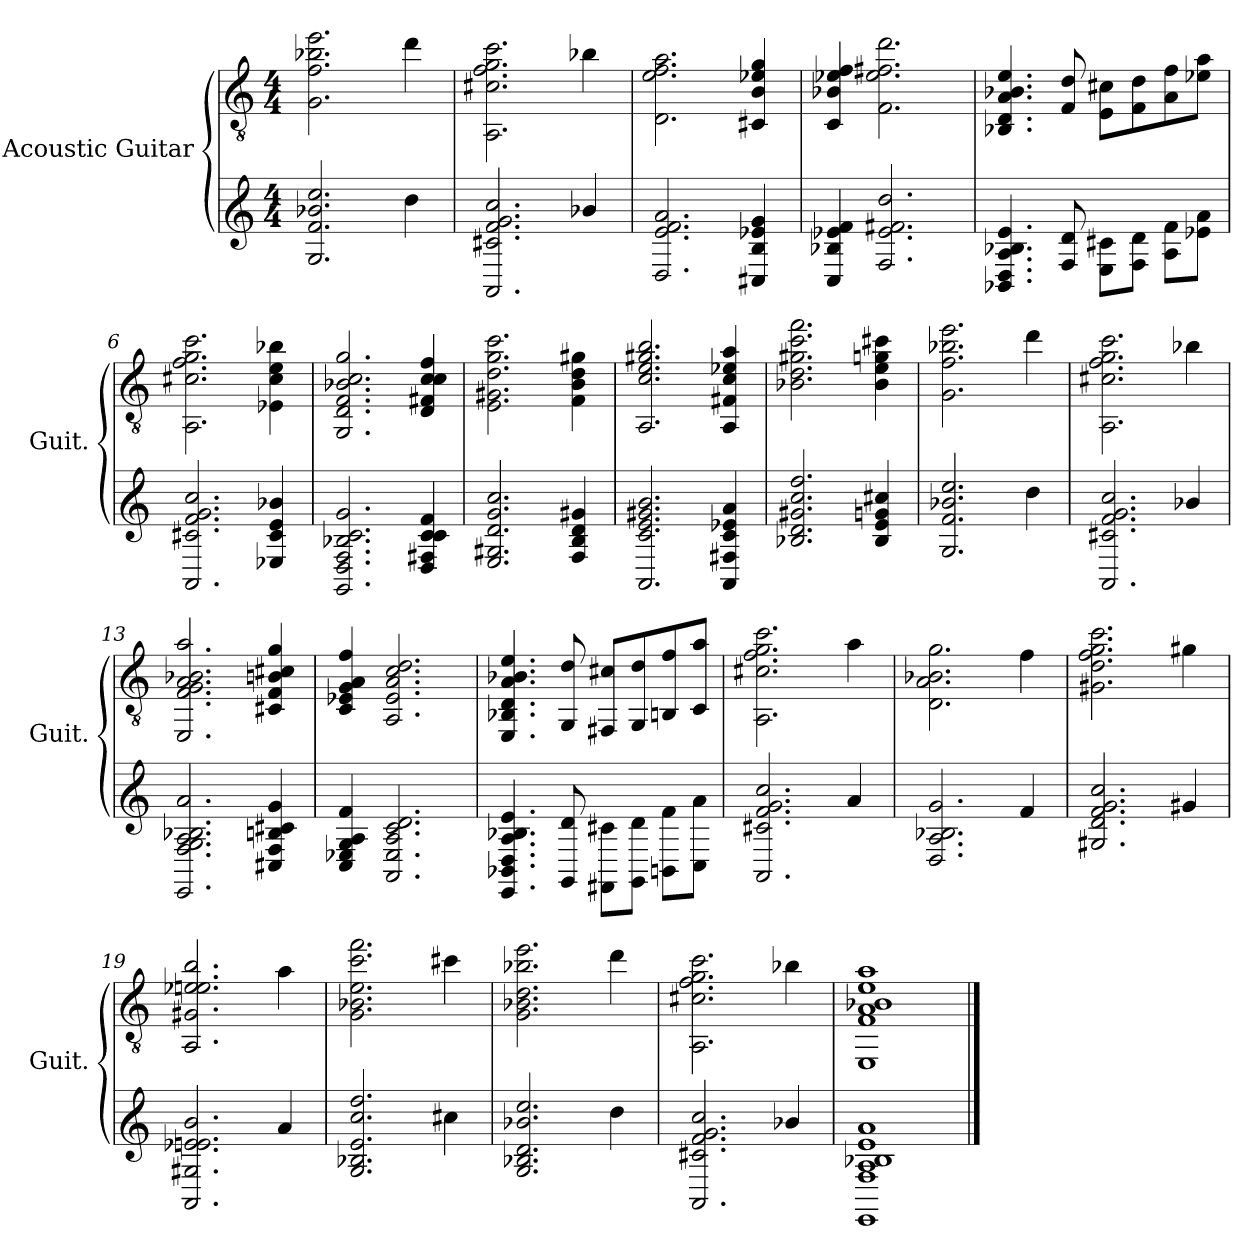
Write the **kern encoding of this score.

**kern	**kern
*part1	*part1
*staff2	*staff1
*I"Acoustic Guitar	*
*I'Guit.	*
*stria6	*
*	*clefGv2
*k[]	*k[]
*M4/4	*M4/4
=1	=1
2.G 2.f 2.b- 2.ee	2.G\ 2.f\ 2.b-X\ 2.ee\
4dd	4dd\
=2	=2
2.AA 2.c# 2.f 2.g 2.cc	2.AA\ 2.c#X\ 2.f\ 2.g\ 2.cc\
4b-	4b-X\
=3	=3
2.D 2.e 2.f 2.a	2.D\ 2.e\ 2.f\ 2.a\
4C# 4B 4e- 4g	4C#X/ 4B/ 4e-X/ 4g/
=4	=4
4C 4B- 4e- 4f	4C/ 4B-X/ 4e-X/ 4f/
2.F 2.e- 2.f# 2.dd	2.F\ 2.e-\ 2.f#X\ 2.dd\
=5	=5
4.BB- 4.D 4.A 4.B- 4.e	4.BB-X/ 4.D/ 4.A/ 4.B-X/ 4.e/
8F 8d	8F/ 8d/
8E\ 8c#\L	8E\ 8c#X\L
8F\ 8d\J	8F\ 8d\
8A\ 8f\L	8A\ 8f\
8e-\ 8a\J	8e-X\ 8a\J
=6	=6
2.AA 2.c# 2.f 2.g 2.cc	2.AA\ 2.c#X\ 2.f\ 2.g\ 2.cc\
4E- 4c# 4e 4b-	4E-X\ 4c#\ 4e\ 4b-X\
=7	=7
2.GG 2.D 2.F 2.B- 2.c 2.g	2.GG/ 2.D/ 2.F/ 2.B-X/ 2.c/ 2.g/
4D 4F# 4c 4c 4f	4D/ 4F#X/ 4c/ 4c/ 4f/
=8	=8
2.E 2.G# 2.d 2.g 2.cc	2.E\ 2.G#X\ 2.d\ 2.g\ 2.cc\
4F 4B 4d 4g#	4F\ 4B\ 4d\ 4g#X\
!!LO:LB:g=z
=9	=9
2.AA 2.c 2.e 2.g# 2.b	2.AA/ 2.c/ 2.e/ 2.g#X/ 2.b/
4AA 4F# 4c 4e- 4a	4AA/ 4F#X/ 4c/ 4e-X/ 4a/
=10	=10
2.B- 2.d 2.g# 2.cc 2.ff	2.B-X\ 2.d\ 2.g#X\ 2.cc\ 2.ff\
4B- 4e 4g 4cc#	4B-\ 4e\ 4gn\ 4cc#X\
=11	=11
2.G 2.f 2.b- 2.ee	2.G\ 2.f\ 2.b-X\ 2.ee\
4dd	4dd\
=12	=12
2.AA 2.c# 2.f 2.g 2.cc	2.AA\ 2.c#X\ 2.f\ 2.g\ 2.cc\
4b-	4b-X\
=13	=13
2.EE 2.F 2.G 2.A 2.B- 2.a	2.EE/ 2.F/ 2.G/ 2.A/ 2.B-X/ 2.a/
4C# 4F 4B 4c# 4g	4C#X/ 4F/ 4Bn/ 4c#X/ 4g/
=14	=14
4C 4E- 4G 4A 4f	4C/ 4E-X/ 4G/ 4A/ 4f/
2.AA 2.E- 2.A 2.c 2.d	2.AA/ 2.E-/ 2.A/ 2.c/ 2.d/
=15	=15
4.EE 4.BB- 4.D 4.A 4.B- 4.e	4.EE/ 4.BB-X/ 4.D/ 4.A/ 4.B-X/ 4.e/
8GG 8d	8GG/ 8d/
8FF#\ 8c#\L	8FF#X/ 8c#X/L
8GG\ 8d\J	8GG/ 8d/
8BB\ 8f\L	8BBn/ 8f/
8C\ 8a\J	8C/ 8a/J
=16	=16
2.AA 2.c# 2.f 2.g 2.cc	2.AA\ 2.c#X\ 2.f\ 2.g\ 2.cc\
4a	4a\
!!LO:LB:g=z
=17	=17
2.D 2.A 2.B- 2.g	2.D\ 2.A\ 2.B-X\ 2.g\
4f	4f\
=18	=18
2.G# 2.d 2.f 2.g 2.cc	2.G#X\ 2.d\ 2.f\ 2.g\ 2.cc\
4g#	4g#X\
=19	=19
2.AA 2.G# 2.e- 2.e 2.b	2.AA/ 2.G#X/ 2.e-X/ 2.en/ 2.b/
4a	4a\
=20	=20
2.G 2.B- 2.e 2.cc 2.ff	2.G\ 2.B-X\ 2.e\ 2.cc\ 2.ff\
4cc#	4cc#X\
=21	=21
2.G 2.B- 2.d 2.b- 2.ee	2.G\ 2.B-X\ 2.d\ 2.b-X\ 2.ee\
4dd	4dd\
=22	=22
2.AA 2.c# 2.f 2.g 2.cc	2.AA\ 2.c#X\ 2.f\ 2.g\ 2.cc\
4b-	4b-X\
=23	=23
1EE 1F 1A 1B- 1e 1a	1EE 1F 1A 1B-X 1e 1a
==	==
*-	*-
